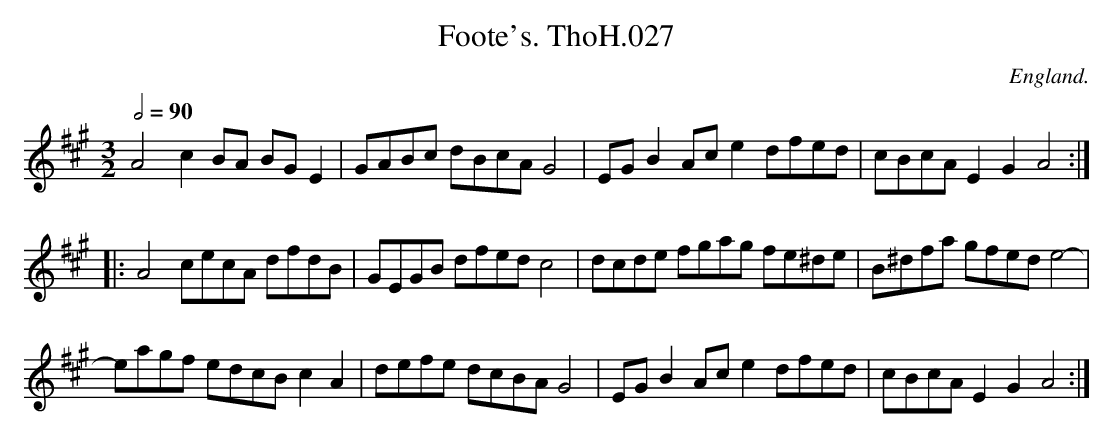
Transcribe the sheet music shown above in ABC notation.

X:1
T:Foote's. ThoH.027
Q:1/2=90
M:3/2
L:1/8
O:England.
K:A
A4c2BA BGE2|GABc dBcAG4|EGB2Ace2dfed|cBcAE2G2A4:|
|:A4cecA dfdB|GEGB dfedc4|dcde fgag fe^de|B^dfa gfed e4-|
yeagf edcBc2A2|defe dcBAG4|EGB2Ace2dfed|cBcAE2G2A4:|
